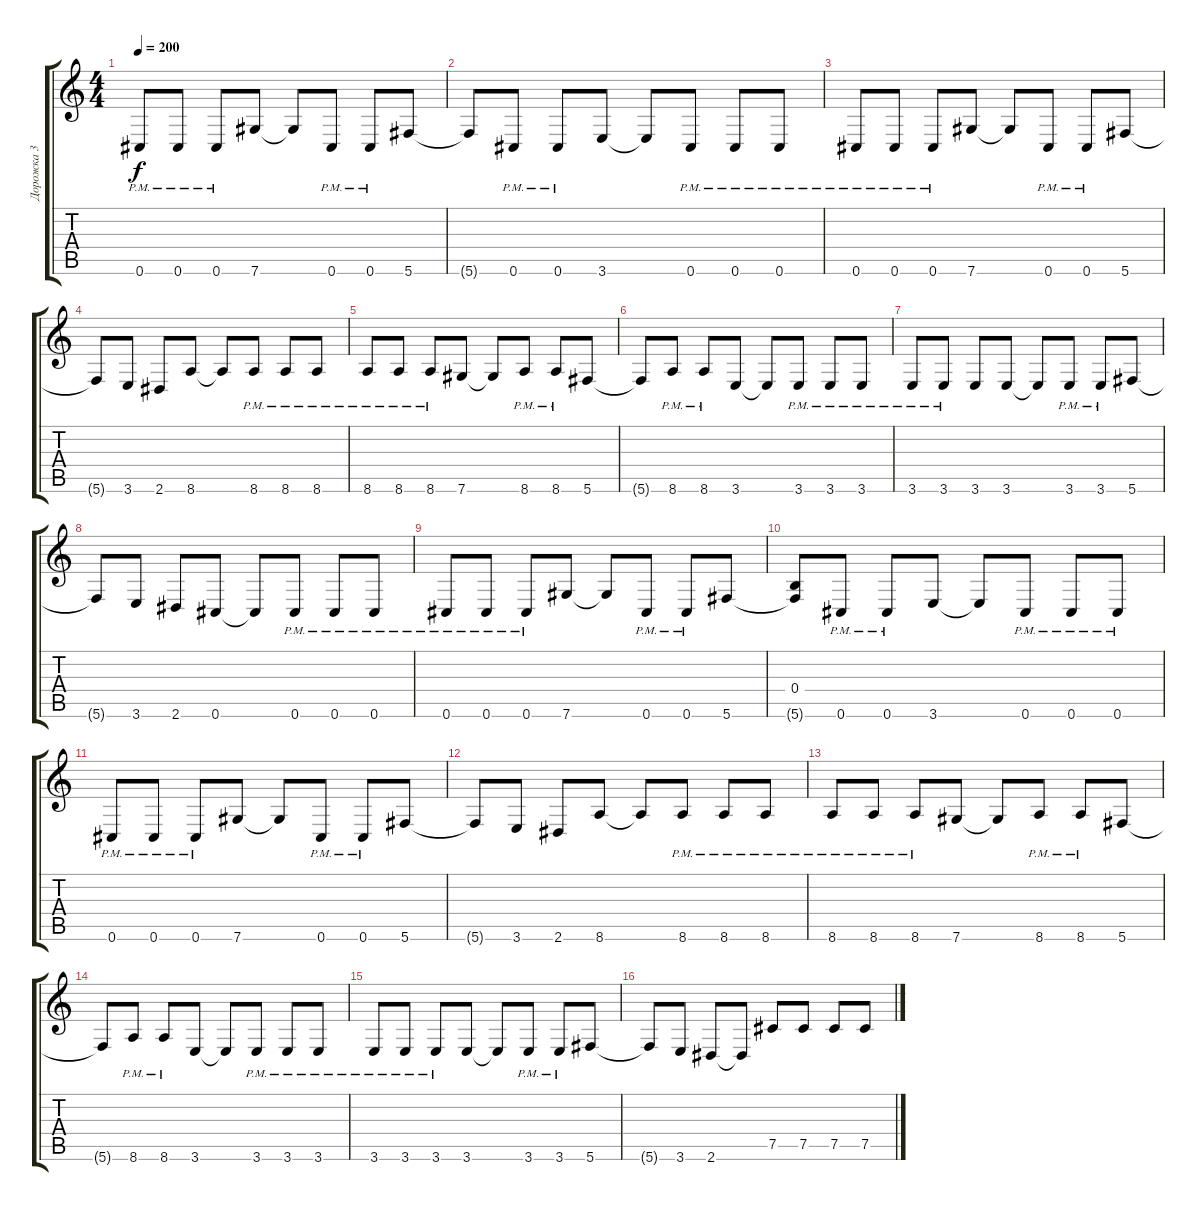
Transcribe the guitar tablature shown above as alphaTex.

\track ("Дорожка 3" "Дорожка 3") {instrument electricbassfinger}
\staff {score tabs}
\tuning (Db4 Ab3 E3 B2 Gb2 Db2) {hide}
\ts (4 4)
\tempo 200
\clef g2
\ks c
0.6{pm}.8{dy f} 0.6{pm}.8 0.6{pm}.8 7.6.8 7.6{t}.8 0.6{pm}.8 0.6{pm}.8 5.6.8 |
5.6{t}.8 0.6{pm}.8 0.6{pm}.8 3.6.8 3.6{t}.8 0.6{pm}.8 0.6{pm}.8 0.6{pm}.8 |
0.6{pm}.8 0.6{pm}.8 0.6{pm}.8 7.6.8 7.6{t}.8 0.6{pm}.8 0.6{pm}.8 5.6.8 |
5.6{t}.8 3.6.8 2.6.8 8.6.8 8.6{t}.8 8.6{pm}.8 8.6{pm}.8 8.6{pm}.8 |
8.6{pm}.8 8.6{pm}.8 8.6{pm}.8 7.6.8 7.6{t}.8 8.6{pm}.8 8.6{pm}.8 5.6.8 |
5.6{t}.8 8.6{pm}.8 8.6{pm}.8 3.6.8 3.6{t}.8 3.6{pm}.8 3.6{pm}.8 3.6{pm}.8 |
3.6{pm}.8 3.6{pm}.8 3.6.8 3.6.8 3.6{t}.8 3.6{pm}.8 3.6{pm}.8 5.6.8 |
5.6{t}.8 3.6.8 2.6.8 0.6.8 0.6{t}.8 0.6{pm}.8 0.6{pm}.8 0.6{pm}.8 |
0.6{pm}.8 0.6{pm}.8 0.6{pm}.8 7.6.8 7.6{t}.8 0.6{pm}.8 0.6{pm}.8 5.6.8 |
(0.4 5.6{t}).8 0.6{pm}.8 0.6{pm}.8 3.6.8 3.6{t}.8 0.6{pm}.8 0.6{pm}.8 0.6{pm}.8 |
0.6{pm}.8 0.6{pm}.8 0.6{pm}.8 7.6.8 7.6{t}.8 0.6{pm}.8 0.6{pm}.8 5.6.8 |
5.6{t}.8 3.6.8 2.6.8 8.6.8 8.6{t}.8 8.6{pm}.8 8.6{pm}.8 8.6{pm}.8 |
8.6{pm}.8 8.6{pm}.8 8.6{pm}.8 7.6.8 7.6{t}.8 8.6{pm}.8 8.6{pm}.8 5.6.8 |
5.6{t}.8 8.6{pm}.8 8.6{pm}.8 3.6.8 3.6{t}.8 3.6{pm}.8 3.6{pm}.8 3.6{pm}.8 |
3.6{pm}.8 3.6{pm}.8 3.6{pm}.8 3.6.8 3.6{t}.8 3.6{pm}.8 3.6{pm}.8 5.6.8 |
5.6{t}.8 3.6.8 2.6.8 2.6{t}.8 7.5.8 7.5.8 7.5.8 7.5.8
